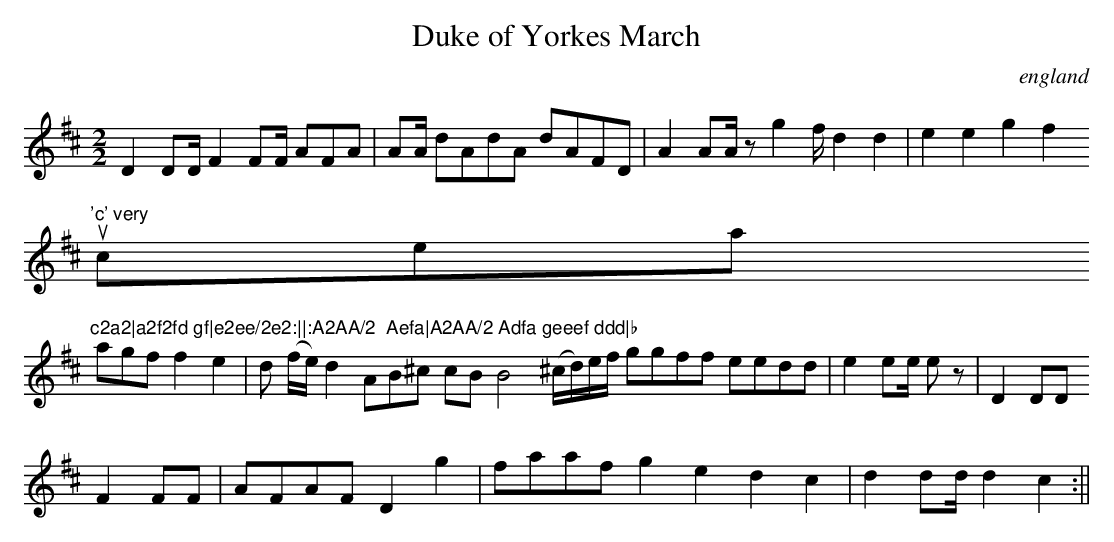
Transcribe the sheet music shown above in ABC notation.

X:1
T:Duke of Yorkes March
O:england
M:2/2
L:1/8
K:D MAJOR
D2 DD/2 F2 FF/2 AFA|AA/2 dAdA dAFD|A2 AA/2 zg2f/2 d2d2|e2e2g2f2"'c' very
unclear"c2a2|a2f2fd gf|e2ee/2e2:||:A2AA/2  Aefa|A2AA/2 Adfa geeef ddd|b
agf f2e2|d (f/2e/2)d2AB^c cBB4(^c/2d/2)e/2f/2 ggff eedd|e2ee/2 e z|D2DD
/2 F2 FF|AFAF D2g2|faaf g2e2d2c2|d2dd/2 d2c2:||
